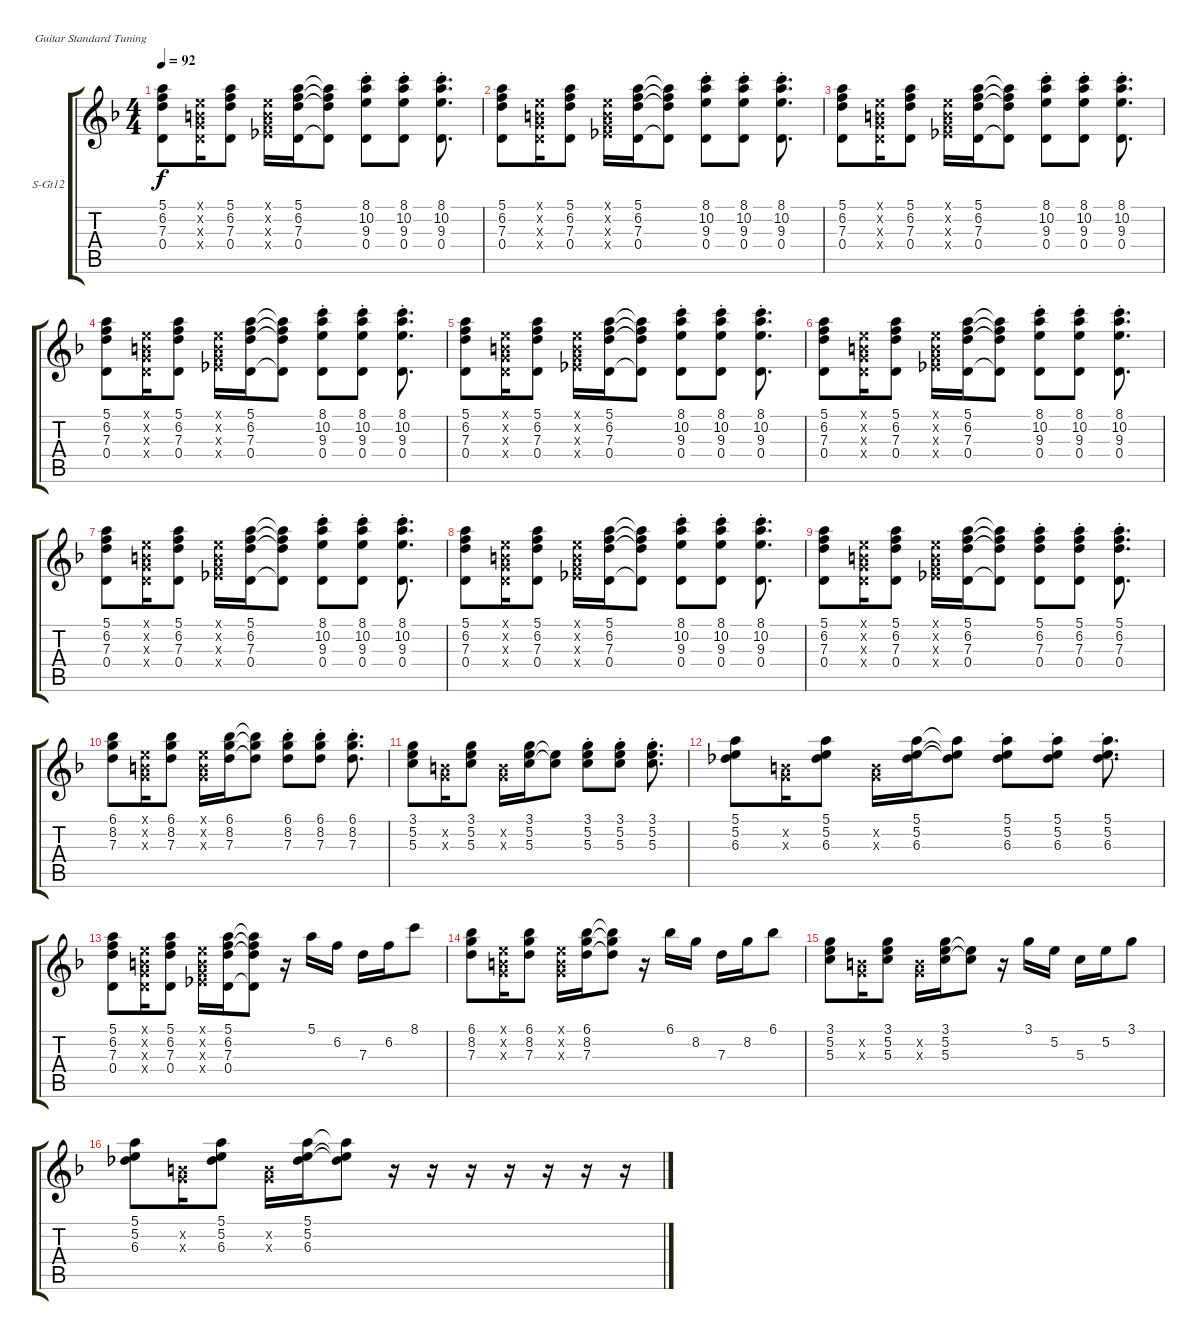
\defaultSystemsLayout 4
\bracketExtendMode groupsimilarinstruments
\firstSystemTrackNameOrientation horizontal
\otherSystemsTrackNameOrientation horizontal
\track ("12 St. Steel Guitar (Hackett)" "S-Gt12") {instrument acousticguitarsteel}
\staff {score tabs}
\tuning (E4 B3 G3 D3 A2 E2)
\ts (4 4)
\tempo 92
\clef g2
\ks dminor
(0.4 7.3 6.2 5.1).8{dy f} (0.3{x} 0.4{x} 0.2{x} 0.1{x}).16 (0.4 7.3 6.2 5.1).8 (1.4{x} 0.1{x} 0.2{x} 0.3{x}).16 (0.4 7.3 6.2 5.1).16 (0.4{t} 7.3{t} 6.2{t} 5.1{t}).8 (0.4{st} 9.3{st} 10.2{st} 8.1{st}).8 (8.1{st} 10.2{st} 9.3{st} 0.4{st}).8 (8.1{st} 10.2{st} 9.3{st} 0.4{st}).8{d} |
(0.4 7.3 6.2 5.1).8 (0.3{x} 0.4{x} 0.2{x} 0.1{x}).16 (0.4 7.3 6.2 5.1).8 (1.4{x} 0.1{x} 0.2{x} 0.3{x}).16 (0.4 7.3 6.2 5.1).16 (0.4{t} 7.3{t} 6.2{t} 5.1{t}).8 (0.4{st} 9.3{st} 10.2{st} 8.1{st}).8 (8.1{st} 10.2{st} 9.3{st} 0.4{st}).8 (8.1{st} 10.2{st} 9.3{st} 0.4{st}).8{d} |
(0.4 7.3 6.2 5.1).8 (0.3{x} 0.4{x} 0.2{x} 0.1{x}).16 (0.4 7.3 6.2 5.1).8 (1.4{x} 0.1{x} 0.2{x} 0.3{x}).16 (0.4 7.3 6.2 5.1).16 (0.4{t} 7.3{t} 6.2{t} 5.1{t}).8 (0.4{st} 9.3{st} 10.2{st} 8.1{st}).8 (8.1{st} 10.2{st} 9.3{st} 0.4{st}).8 (8.1{st} 10.2{st} 9.3{st} 0.4{st}).8{d} |
(0.4 7.3 6.2 5.1).8 (0.3{x} 0.4{x} 0.2{x} 0.1{x}).16 (0.4 7.3 6.2 5.1).8 (1.4{x} 0.1{x} 0.2{x} 0.3{x}).16 (0.4 7.3 6.2 5.1).16 (0.4{t} 7.3{t} 6.2{t} 5.1{t}).8 (0.4{st} 9.3{st} 10.2{st} 8.1{st}).8 (8.1{st} 10.2{st} 9.3{st} 0.4{st}).8 (8.1{st} 10.2{st} 9.3{st} 0.4{st}).8{d} |
(0.4 7.3 6.2 5.1).8 (0.3{x} 0.4{x} 0.2{x} 0.1{x}).16 (0.4 7.3 6.2 5.1).8 (1.4{x} 0.1{x} 0.2{x} 0.3{x}).16 (0.4 7.3 6.2 5.1).16 (0.4{t} 7.3{t} 6.2{t} 5.1{t}).8 (0.4{st} 9.3{st} 10.2{st} 8.1{st}).8 (8.1{st} 10.2{st} 9.3{st} 0.4{st}).8 (8.1{st} 10.2{st} 9.3{st} 0.4{st}).8{d} |
(0.4 7.3 6.2 5.1).8 (0.3{x} 0.4{x} 0.2{x} 0.1{x}).16 (0.4 7.3 6.2 5.1).8 (1.4{x} 0.1{x} 0.2{x} 0.3{x}).16 (0.4 7.3 6.2 5.1).16 (0.4{t} 7.3{t} 6.2{t} 5.1{t}).8 (0.4{st} 9.3{st} 10.2{st} 8.1{st}).8 (8.1{st} 10.2{st} 9.3{st} 0.4{st}).8 (8.1{st} 10.2{st} 9.3{st} 0.4{st}).8{d} |
(0.4 7.3 6.2 5.1).8 (0.3{x} 0.4{x} 0.2{x} 0.1{x}).16 (0.4 7.3 6.2 5.1).8 (1.4{x} 0.1{x} 0.2{x} 0.3{x}).16 (0.4 7.3 6.2 5.1).16 (0.4{t} 7.3{t} 6.2{t} 5.1{t}).8 (0.4{st} 9.3{st} 10.2{st} 8.1{st}).8 (8.1{st} 10.2{st} 9.3{st} 0.4{st}).8 (8.1{st} 10.2{st} 9.3{st} 0.4{st}).8{d} |
(0.4 7.3 6.2 5.1).8 (0.3{x} 0.4{x} 0.2{x} 0.1{x}).16 (0.4 7.3 6.2 5.1).8 (1.4{x} 0.1{x} 0.2{x} 0.3{x}).16 (0.4 7.3 6.2 5.1).16 (0.4{t} 7.3{t} 6.2{t} 5.1{t}).8 (0.4{st} 9.3{st} 10.2{st} 8.1{st}).8 (8.1{st} 10.2{st} 9.3{st} 0.4{st}).8 (8.1{st} 10.2{st} 9.3{st} 0.4{st}).8{d} |
(0.4 7.3 6.2 5.1).8 (0.3{x} 0.4{x} 0.2{x} 0.1{x}).16 (0.4 7.3 6.2 5.1).8 (1.4{x} 0.1{x} 0.2{x} 0.3{x}).16 (0.4 7.3 6.2 5.1).16 (0.4{t} 7.3{t} 6.2{t} 5.1{t}).8 (6.2{st} 7.3{st} 0.4{st} 5.1{st}).8 (6.2{st} 7.3{st} 0.4{st} 5.1{st}).8 (6.2{st} 7.3{st} 0.4{st} 5.1{st}).8{d} |
(7.3 8.2 6.1).8 (0.3{x} 0.2{x} 0.1{x}).16 (7.3 8.2 6.1).8 (0.1{x} 0.2{x} 0.3{x}).16 (7.3 8.2 6.1).16 (7.3{t} 8.2{t} 6.1{t}).8 (8.2{st} 7.3{st} 6.1{st}).8 (8.2{st} 7.3{st} 6.1{st}).8 (8.2{st} 7.3{st} 6.1{st}).8{d} |
(5.3 5.2 3.1).8 (0.3{x} 0.2{x}).16 (5.3 5.2 3.1).8 (0.2{x} 0.3{x}).16 (5.3 5.2 3.1).16 (5.3{t} 5.2{t}).8 (5.2{st} 5.3{st} 3.1{st}).8 (5.2{st} 5.3{st} 3.1{st}).8 (5.2{st} 5.3{st} 3.1{st}).8{d} |
(6.3 5.2 5.1).8 (0.3{x} 0.2{x}).16 (6.3 5.2 5.1).8 (0.2{x} 0.3{x}).16 (6.3 5.2 5.1).16 (6.3{t} 5.2{t} 5.1{t}).8 (5.2{st} 6.3{st} 5.1{st}).8 (5.2{st} 6.3{st} 5.1{st}).8 (5.2{st} 6.3{st} 5.1{st}).8{d} |
(0.4 7.3 6.2 5.1).8 (0.3{x} 0.4{x} 0.2{x} 0.1{x}).16 (0.4 7.3 6.2 5.1).8 (1.4{x} 0.1{x} 0.2{x} 0.3{x}).16 (0.4 7.3 6.2 5.1).16 (0.4{t} 7.3{t} 6.2{t} 5.1{t}).8 r.16 5.1.16 6.2.16 7.3.16 6.2.16 8.1.8 |
(7.3 8.2 6.1).8 (0.3{x} 0.2{x} 0.1{x}).16 (7.3 8.2 6.1).8 (0.1{x} 0.2{x} 0.3{x}).16 (7.3 8.2 6.1).16 (7.3{t} 8.2{t} 6.1{t}).8 r.16 6.1.16 8.2.16 7.3.16 8.2.16 6.1.8 |
(5.3 5.2 3.1).8 (0.3{x} 0.2{x}).16 (5.3 5.2 3.1).8 (0.2{x} 0.3{x}).16 (5.3 5.2 3.1).16 (5.3{t} 5.2{t}).8 r.16 3.1.16 5.2.16 5.3.16 5.2.16 3.1.8 |
(6.3 5.2 5.1).8 (0.3{x} 0.2{x}).16 (6.3 5.2 5.1).8 (0.2{x} 0.3{x}).16 (6.3 5.2 5.1).16 (6.3{t} 5.2{t} 5.1{t}).8 r.16 r.16 r.16 r.16 r.16 r.16 r.16
